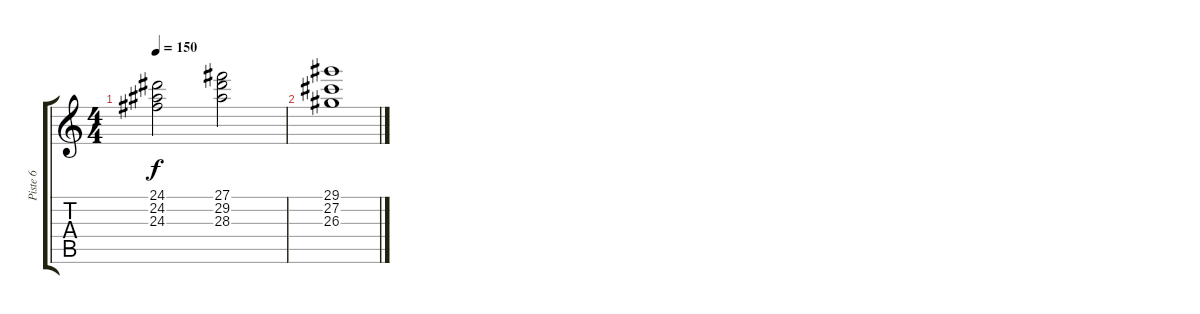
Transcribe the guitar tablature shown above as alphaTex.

\track ("Piste 6" "Piste 6") {instrument stringensemble1}
\staff {score tabs}
\tuning (Eb4 Bb3 Gb3 Db3 Ab2 Eb2) {hide}
\ts (4 4)
\tempo 150
\clef g2
\ks c
(24.1 24.2 24.3).2{dy f} (27.1 29.2 28.3).2 |
(29.1 27.2 26.3).1
